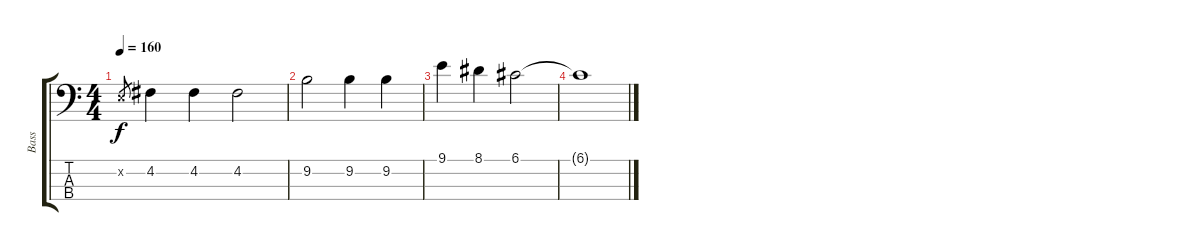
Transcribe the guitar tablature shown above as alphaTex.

\track ("Bass" "Bass") {instrument electricbassfinger}
\staff {score tabs}
\tuning (G2 D2 A1 E1) {hide}
\ts (4 4)
\tempo 160
\clef f4
\ks c
2.2{x}.8{gr dy f} 4.2.4 4.2.4 4.2.2 |
9.2.2 9.2.4 9.2.4 |
9.1.4 8.1.4 6.1.2 |
6.1{t}.1
